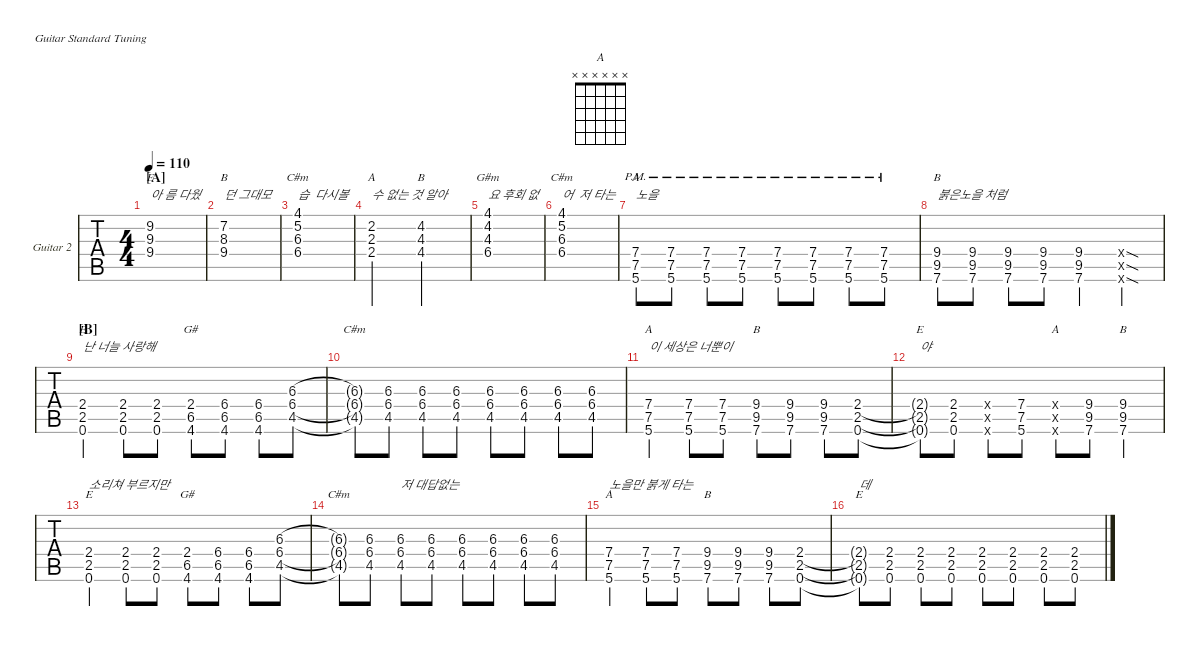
\defaultSystemsLayout 4
\hideDynamics
\bracketExtendMode nobrackets
\firstSystemTrackNameOrientation horizontal
\track ("Guitar 3" "Guitar 2") {defaultSystemsLayout 4 instrument distortionguitar}
\staff {tabs}
\tuning (E4 B3 G3 D3 A2 E2)
\chord ("C#m" x x 6 6 4 x) {firstfret 4 showdiagram false showfingering false}
\chord ("A" x x x 7 7 5) {firstfret 5 showdiagram false showfingering false}
\chord ("B" x x x 9 9 7) {firstfret 7 showdiagram false showfingering false}
\chord ("E" x x x 2 2 0) {showdiagram false showfingering false barre 2}
\chord ("B" x 4 4 4 x x) {showdiagram false showfingering false barre (4 4)}
\chord ("C#m" 4 5 6 6 x x) {firstfret 4 showdiagram false showfingering false}
\chord ("A" x 2 2 2 x x) {showdiagram false showfingering false barre (2 2)}
\chord ("G#m" 4 4 4 6 x x) {firstfret 4 showdiagram false showfingering false barre (4 4)}
\chord ("E" x 9 9 9 x x) {firstfret 9 showdiagram false showfingering false barre (9 9)}
\chord ("B" x 7 8 9 x x) {firstfret 7 showdiagram false showfingering false}
\chord ("G#" x x x 2 6 4) {firstfret 2 showdiagram false showfingering false}
\chord ("A" x x x x x x)
\ts (4 4)
\section ("A" "")
\tempo 110
\clef g2
\ks c
(9.2{acc #} 9.3 9.4).1{ch "E" txt "아 름 다웠" dy mf} |
(7.2{acc #} 8.3{acc #} 9.4).1{ch "B" txt "던 그대모"} |
(4.1{acc #} 5.2 6.3{acc #} 6.4{acc #}).1{ch "C#m" txt "습  다시볼"} |
(2.2{acc #} 2.3 2.4).2{ch "A" txt "수 없는 것 알아"} (4.4{acc #} 4.3 4.2{acc #}).2{ch "B"} |
(4.2{acc #} 4.1{acc #} 4.3 6.4{acc #}).1{ch "G#m" txt "요 후회 없"} |
(4.1{acc #} 5.2 6.3{acc #} 6.4{acc #}).1{ch "C#m" txt "어  저 타는"} |
(5.6{pm} 7.5{pm} 7.4{pm}).8{ch "A" txt "노을" instrument distortionguitar} (5.6{pm} 7.5{pm} 7.4{pm}).8 (5.6{pm} 7.5{pm} 7.4{pm}).8 (5.6{pm} 7.5{pm} 7.4{pm}).8 (5.6{pm} 7.5{pm} 7.4{pm}).8 (5.6{pm} 7.5{pm} 7.4{pm}).8 (5.6{pm} 7.5{pm} 7.4{pm}).8 (5.6{pm} 7.5{pm} 7.4{pm}).8 |
(9.4 9.5{acc #} 7.6).8{ch "B" txt "붉은노을 처럼"} (9.4 9.5{acc #} 7.6).8 (9.4 9.5{acc #} 7.6).8 (9.4 9.5{acc #} 7.6).8 (9.4 9.5{acc #} 7.6).4 (0.6{sod x} 0.5{sod x} 0.4{sod x}).4 |
\section ("B" "")
(2.4 2.5 0.6).4{ch "E" txt "난 너늘 사랑해"} (2.4 2.5 0.6).8 (2.4 2.5 0.6).8 (2.4 6.5{acc #} 4.6{acc #}).8{ch "G#"} (6.4{acc #} 6.5{acc #} 4.6{acc #}).8 (6.4{acc #} 6.5{acc #} 4.6{acc #}).8 (6.3{acc #} 6.4{acc #} 4.5{acc #}).8 |
(6.3{t acc #} 6.4{t acc #} 4.5{t acc #}).8{ch "C#m"} (6.3{acc #} 6.4{acc #} 4.5{acc #}).8 (6.3{acc #} 6.4{acc #} 4.5{acc #}).8 (6.3{acc #} 6.4{acc #} 4.5{acc #}).8 (6.3{acc #} 6.4{acc #} 4.5{acc #}).8 (6.3{acc #} 6.4{acc #} 4.5{acc #}).8 (6.3{acc #} 6.4{acc #} 4.5{acc #}).8 (6.3{acc #} 6.4{acc #} 4.5{acc #}).8 |
(7.4 7.5 5.6).4{ch "A" txt "이 세상은 너뿐이"} (7.4 7.5 5.6).8 (7.4 7.5 5.6).8 (7.6 9.5{acc #} 9.4).8{ch "B"} (7.6 9.5{acc #} 9.4).8 (7.6 9.5{acc #} 9.4).8 (2.4 2.5 0.6).8 |
(2.4{t} 2.5{t} 0.6{t}).8{ch "E" txt "야"} (0.6 2.5 2.4).8 (0.4{x} 0.5{x} 0.6{x}).8 (5.6 7.5 7.4).8 (0.4{x} 0.5{x} 0.6{x}).8{ch "A"} (7.6 9.5{acc #} 9.4).8 (9.4{st} 9.5{st acc #} 7.6{st}).4{ch "B"} |
(2.4 2.5 0.6).4{ch "E" txt "소리쳐 부르지만"} (2.4 2.5 0.6).8 (2.4 2.5 0.6).8 (2.4 6.5{acc #} 4.6{acc #}).8{ch "G#"} (6.4{acc #} 6.5{acc #} 4.6{acc #}).8 (6.4{acc #} 6.5{acc #} 4.6{acc #}).8 (6.3{acc #} 6.4{acc #} 4.5{acc #}).8 |
(6.3{t acc #} 6.4{t acc #} 4.5{t acc #}).8{ch "C#m"} (6.3{acc #} 6.4{acc #} 4.5{acc #}).8 (6.3{acc #} 6.4{acc #} 4.5{acc #}).8{txt "저 대답없는"} (6.3{acc #} 6.4{acc #} 4.5{acc #}).8 (6.3{acc #} 6.4{acc #} 4.5{acc #}).8 (6.3{acc #} 6.4{acc #} 4.5{acc #}).8 (6.3{acc #} 6.4{acc #} 4.5{acc #}).8 (6.3{acc #} 6.4{acc #} 4.5{acc #}).8 |
(7.4 7.5 5.6).4{ch "A" txt "노을만 붉게 타는"} (7.4 7.5 5.6).8 (7.4 7.5 5.6).8 (7.6 9.5{acc #} 9.4).8{ch "B"} (7.6 9.5{acc #} 9.4).8 (7.6 9.5{acc #} 9.4).8 (2.4 2.5 0.6).8 |
(2.4{t} 2.5{t} 0.6{t}).8{ch "E" txt "데"} (0.6 2.5 2.4).8 (0.6 2.5 2.4).8 (0.6 2.5 2.4).8 (0.6 2.5 2.4).8 (0.6 2.5 2.4).8 (0.6 2.5 2.4).8 (0.6 2.5 2.4).8
